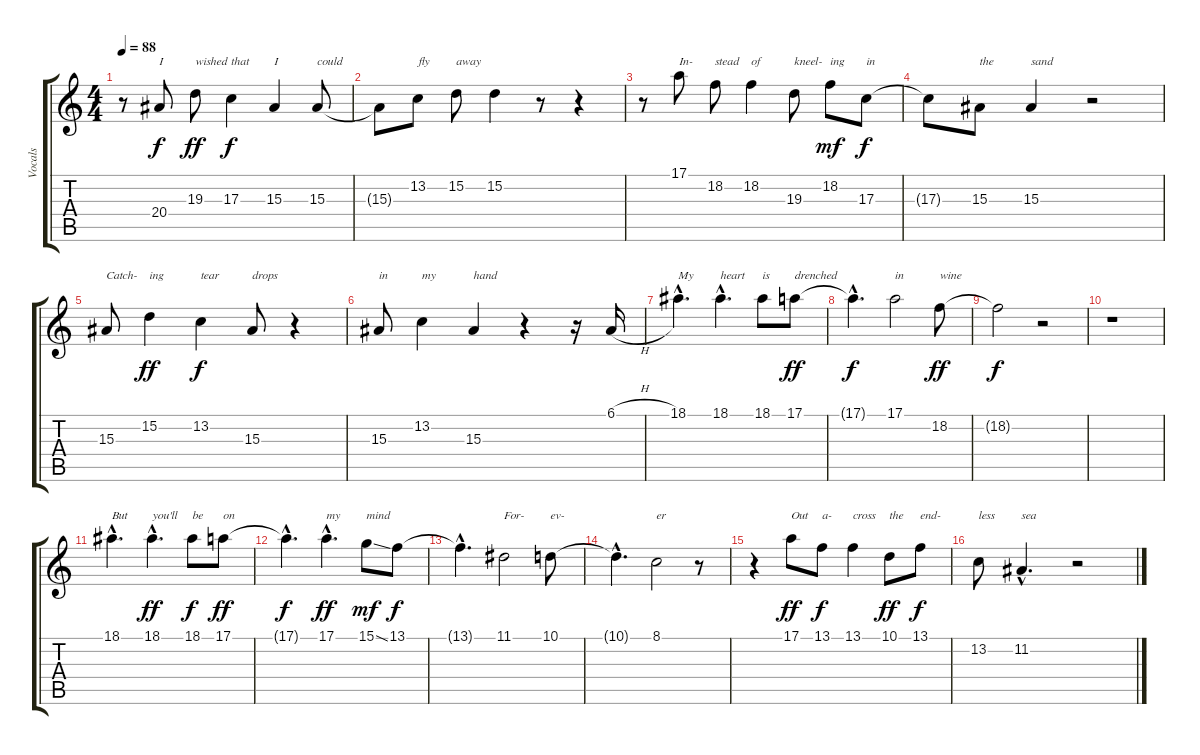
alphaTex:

\track ("Vocals" "Vocals") {instrument panflute}
\staff {score tabs}
\tuning (E4 B3 G3 D3 A2 E2) {hide}
\ts (4 4)
\tempo 88
\clef g2
\ks c
r.8{dy f} 20.4.8{txt "I"} 19.3.8{txt "wished" dy ff} 17.3.4{txt "that" dy f} 15.3.4{txt "I"} 15.3.8{txt "could"} |
15.3{t}.8 13.2.8{txt "fly"} 15.2.8{txt "away"} 15.2.4 r.8 r.4 |
r.8 17.1.8{txt "In-"} 18.2.8{txt "stead"} 18.2.4{txt "of"} 19.3.8{txt "kneel-"} 18.2.8{txt "ing" dy mf} 17.3.8{txt "in" dy f} |
17.3{t}.8 15.3.8{txt "the"} 15.3.4{txt "sand"} r.2 |
15.3.8{txt "Catch-"} 15.2.4{txt "ing" dy ff} 13.2.4{txt "tear" dy f} 15.3.8{txt "drops"} r.4 |
15.3.8{txt "in"} 13.2.4{txt "my"} 15.3.4{txt "hand"} r.4 r.16 6.1{h}.16 |
18.1{hac}.4{d txt "My"} 18.1{hac}.4{d txt "heart"} 18.1.8{txt "is"} 17.1.8{txt "drenched" dy ff} |
17.1{hac t}.4{d dy f} 17.1.2{txt "in"} 18.2.8{txt "wine" dy ff} |
18.2{t}.2{dy f} r.2 |
r.1 |
18.1{hac}.4{d txt "But"} 18.1{hac}.4{d txt "you'll" dy ff} 18.1.8{txt "be" dy f} 17.1.8{txt "on" dy ff} |
17.1{hac t}.4{d dy f} 17.1{hac}.4{d txt "my" dy ff} 15.1{ss}.8{txt "mind" dy mf} 13.1.8{dy f} |
13.1{hac t}.4{d} 11.1.2{txt "For-"} 10.1.8{txt "ev-"} |
10.1{hac t}.4{d} 8.1.2{txt "er"} r.8 |
r.4 17.1.8{txt "Out" dy ff} 13.1.8{txt "a-" dy f} 13.1.4{txt "cross"} 10.1.8{txt "the" dy ff} 13.1.8{txt "end-" dy f} |
13.2.8{txt "less"} 11.2{hac}.4{d txt "sea"} r.2
